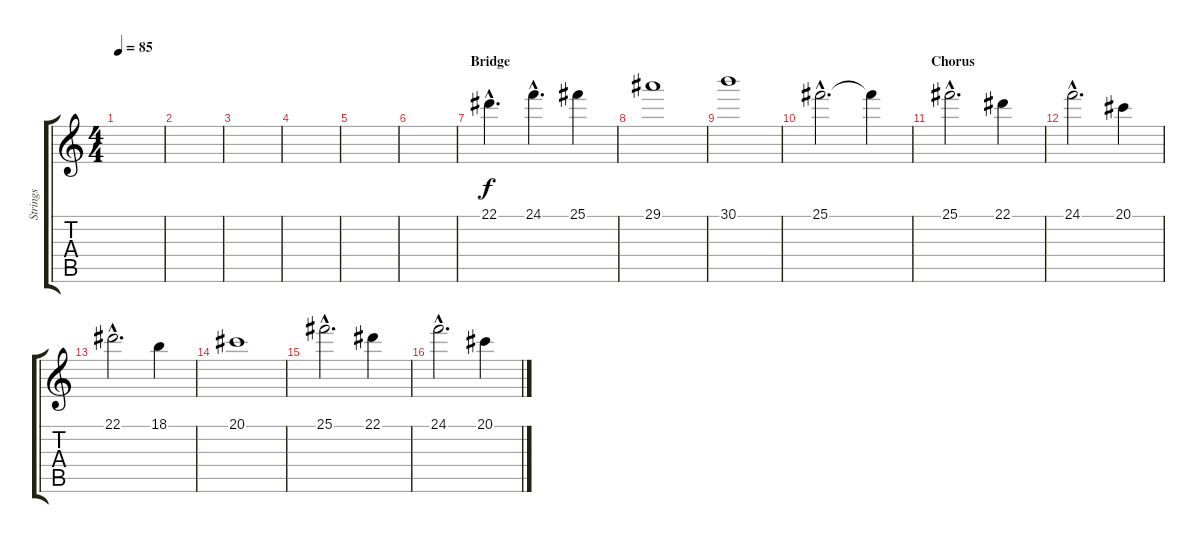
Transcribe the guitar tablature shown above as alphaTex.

\track ("Strings" "Strings") {instrument stringensemble1}
\staff {score tabs}
\tuning (F4 B3 G3 D3 A2 E2) {hide}
\ts (4 4)
\tempo 85
\clef g2
\ks c
|
|
|
|
|
|
\section ("" "Bridge")
22.1{hac}.4{d} 24.1{hac}.4{d} 25.1.4 |
29.1.1 |
30.1.1 |
25.1{hac}.2{d} 25.1{t}.4 |
\section ("" "Chorus")
25.1{hac}.2{d} 22.1.4 |
24.1{hac}.2{d} 20.1.4 |
22.1{hac}.2{d} 18.1.4 |
20.1.1 |
25.1{hac}.2{d} 22.1.4 |
24.1{hac}.2{d} 20.1.4
